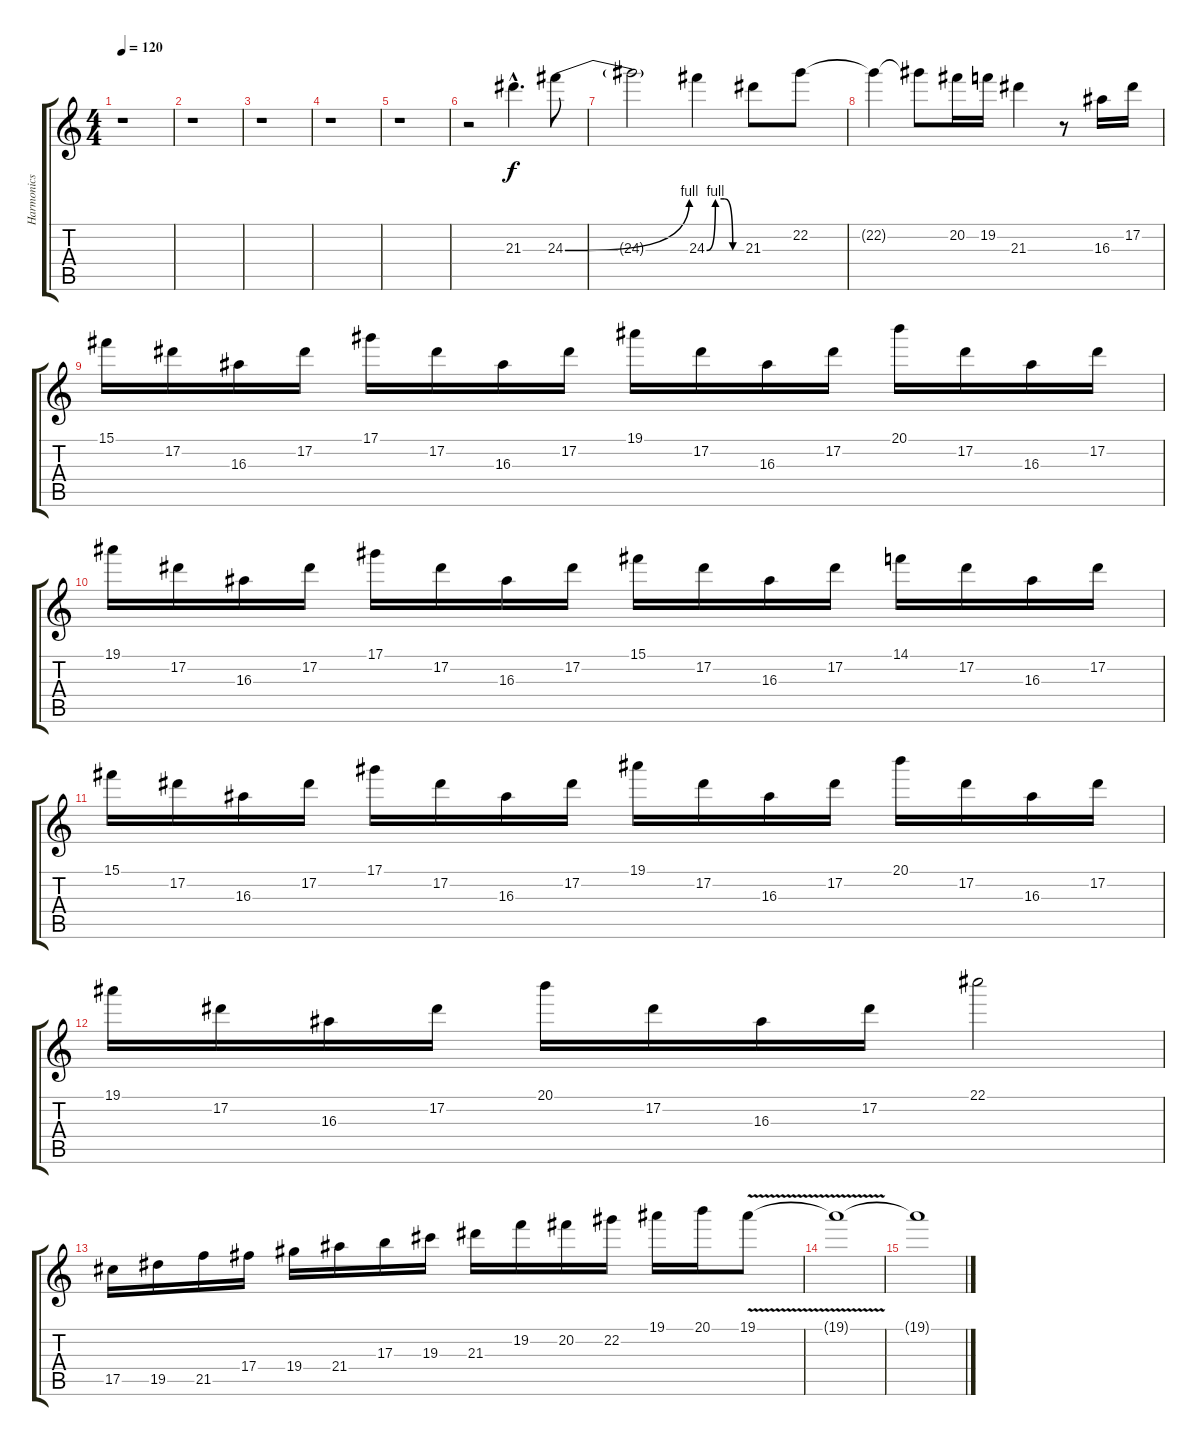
\track ("Harmonics To Solo" "Harmonics ") {instrument distortionguitar}
\staff {score tabs}
\tuning (Eb4 Bb3 Gb3 Db3 Ab2 Eb2) {hide}
\ts (4 4)
\tempo 120
\clef g2
\ks c
r.1{dy f} |
r.1 |
r.1 |
r.1 |
r.1 |
r.2 21.3{hac}.4{d} 24.3{be (bend 0 0 60 4)}.8 |
24.3{t}.2 24.3{be (custom 0 0 15 4 30 4 45 0 60 0)}.4 21.3.8 22.2.8 |
22.2{t}.4 22.2{t}.8 20.2.16 19.2.16 21.3.4 r.8 16.3.16 17.2.16 |
15.1.16 17.2.16 16.3.16 17.2.16 17.1.16 17.2.16 16.3.16 17.2.16 19.1.16 17.2.16 16.3.16 17.2.16 20.1.16 17.2.16 16.3.16 17.2.16 |
19.1.16 17.2.16 16.3.16 17.2.16 17.1.16 17.2.16 16.3.16 17.2.16 15.1.16 17.2.16 16.3.16 17.2.16 14.1.16 17.2.16 16.3.16 17.2.16 |
15.1.16 17.2.16 16.3.16 17.2.16 17.1.16 17.2.16 16.3.16 17.2.16 19.1.16 17.2.16 16.3.16 17.2.16 20.1.16 17.2.16 16.3.16 17.2.16 |
19.1.16 17.2.16 16.3.16 17.2.16 20.1.16 17.2.16 16.3.16 17.2.16 22.1.2 |
17.5.16 19.5.16 21.5.16 17.4.16 19.4.16 21.4.16 17.3.16 19.3.16 21.3.16 19.2.16 20.2.16 22.2.16 19.1.16 20.1.16 19.1{v}.8 |
19.1{t}.1 |
19.1{t}.1
